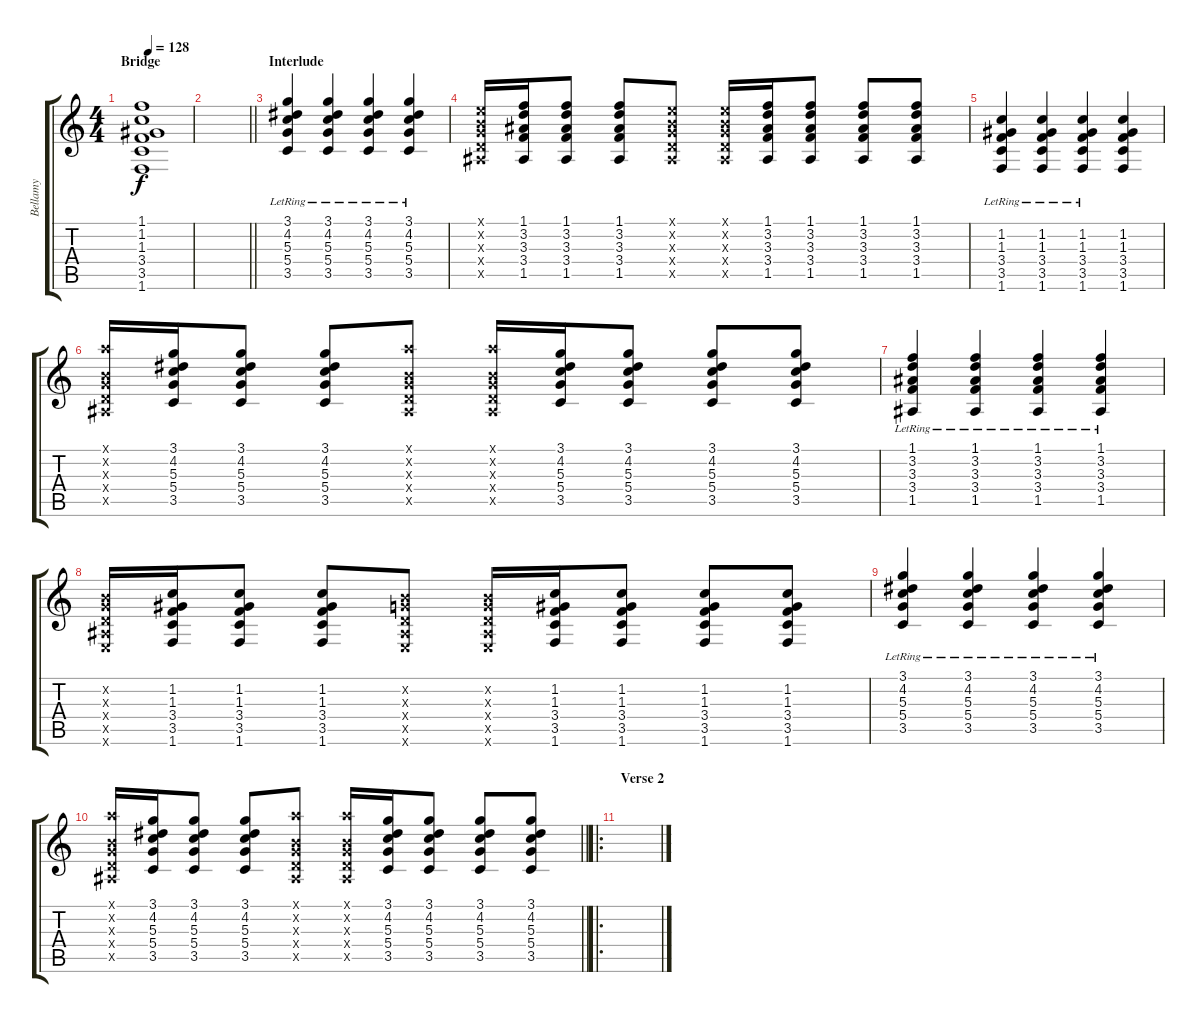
\track ("Bellamy" "Bellamy") {instrument overdrivenguitar}
\staff {score tabs}
\tuning (E4 B3 G3 D3 A2 E2) {hide}
\ts (4 4)
\section ("" "Bridge")
\tempo 128
\clef g2
\ks c
(1.1 1.2 1.3 3.4 3.5 1.6).1{dy f volume 0} |
\barLineRight lightlight
|
\section ("" "Interlude")
(3.1 4.2{lr} 5.3{lr} 5.4{lr} 3.5{lr}).4{volume 11} (3.1 4.2{lr} 5.3{lr} 5.4{lr} 3.5{lr}).4 (3.1 4.2{lr} 5.3{lr} 5.4{lr} 3.5{lr}).4 (3.1 4.2{lr} 5.3{lr} 5.4{lr} 3.5{lr}).4 |
(0.1{x} 0.2{x} 0.3{x} 0.4{x} 1.5{x}).16 (1.1 3.2 3.3 3.4 1.5).16 (1.1 3.2 3.3 3.4 1.5).8 (1.1 3.2 3.3 3.4 1.5).8 (0.1{x} 0.2{x} 0.3{x} 0.4{x} 1.5{x}).8 (0.1{x} 0.2{x} 0.3{x} 0.4{x} 1.5{x}).16 (1.1 3.2 3.3 3.4 1.5).16 (1.1 3.2 3.3 3.4 1.5).8 (1.1 3.2 3.3 3.4 1.5).8 (1.1 3.2 3.3 3.4 1.5).8 |
(1.2{lr} 1.3{lr} 3.4{lr} 3.5{lr} 1.6{lr}).4 (1.2{lr} 1.3{lr} 3.4{lr} 3.5{lr} 1.6{lr}).4 (1.2{lr} 1.3{lr} 3.4{lr} 3.5{lr} 1.6{lr}).4 (1.2 1.3 3.4 3.5 1.6).4 |
(5.1{x} 0.2{x} 0.3{x} 0.4{x} 1.5{x}).16 (3.1 4.2 5.3 5.4 3.5).16 (3.1 4.2 5.3 5.4 3.5).8 (3.1 4.2 5.3 5.4 3.5).8 (5.1{x} 0.2{x} 0.3{x} 0.4{x} 1.5{x}).8 (5.1{x} 0.2{x} 0.3{x} 0.4{x} 1.5{x}).16 (3.1 4.2 5.3 5.4 3.5).16 (3.1 4.2 5.3 5.4 3.5).8 (3.1 4.2 5.3 5.4 3.5).8 (3.1 4.2 5.3 5.4 3.5).8 |
(1.1{lr} 3.2{lr} 3.3{lr} 3.4{lr} 1.5{lr}).4 (1.1{lr} 3.2{lr} 3.3{lr} 3.4{lr} 1.5{lr}).4 (1.1{lr} 3.2{lr} 3.3{lr} 3.4{lr} 1.5{lr}).4 (1.1{lr} 3.2{lr} 3.3{lr} 3.4{lr} 1.5{lr}).4 |
(0.2{x} 0.3{x} 0.4{x} 1.5{x} 0.6{x}).16 (1.2 1.3 3.4 3.5 1.6).16 (1.2 1.3 3.4 3.5 1.6).8 (1.2 1.3 3.4 3.5 1.6).8 (0.2{x} 0.3{x} 0.4{x} 1.5{x} 0.6{x}).8 (0.2{x} 0.3{x} 0.4{x} 1.5{x} 0.6{x}).16 (1.2 1.3 3.4 3.5 1.6).16 (1.2 1.3 3.4 3.5 1.6).8 (1.2 1.3 3.4 3.5 1.6).8 (1.2 1.3 3.4 3.5 1.6).8 |
(3.1 4.2{lr} 5.3{lr} 5.4{lr} 3.5{lr}).4 (3.1 4.2{lr} 5.3{lr} 5.4{lr} 3.5{lr}).4 (3.1 4.2{lr} 5.3{lr} 5.4{lr} 3.5{lr}).4 (3.1 4.2{lr} 5.3{lr} 5.4{lr} 3.5{lr}).4 |
\barLineRight lightlight
(5.1{x} 0.2{x} 0.3{x} 0.4{x} 1.5{x}).16 (3.1 4.2 5.3 5.4 3.5).16 (3.1 4.2 5.3 5.4 3.5).8 (3.1 4.2 5.3 5.4 3.5).8 (5.1{x} 0.2{x} 0.3{x} 0.4{x} 1.5{x}).8 (5.1{x} 0.2{x} 0.3{x} 0.4{x} 1.5{x}).16 (3.1 4.2 5.3 5.4 3.5).16 (3.1 4.2 5.3 5.4 3.5).8 (3.1 4.2 5.3 5.4 3.5).8 (3.1 4.2 5.3 5.4 3.5).8 |
\ro
\section ("" "Verse 2")
